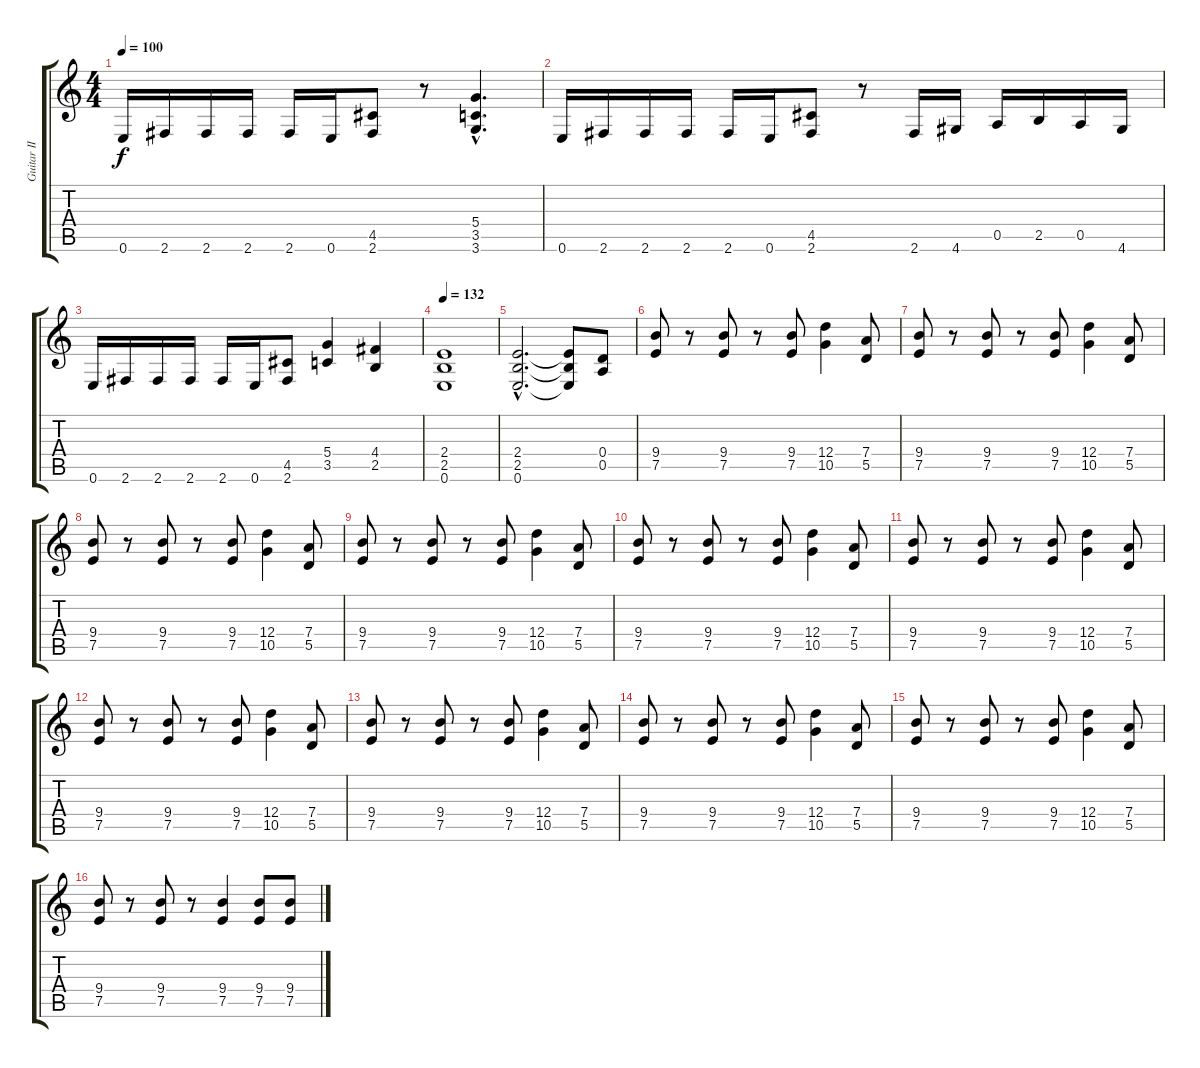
\track ("Guitar II" "Guitar II") {instrument overdrivenguitar}
\staff {score tabs}
\tuning (E4 B3 G3 D3 A2 E2) {hide}
\ts (4 4)
\tempo 100
\clef g2
\ks c
0.6.16{dy f} 2.6.16 2.6.16 2.6.16 2.6.16 0.6.16 (4.5 2.6).8 r.8 (5.4{hac} 3.5{hac} 3.6{hac}).4{d} |
0.6.16 2.6.16 2.6.16 2.6.16 2.6.16 0.6.16 (4.5 2.6).8 r.8 2.6.16 4.6.16 0.5.16 2.5.16 0.5.16 4.6.16 |
0.6.16 2.6.16 2.6.16 2.6.16 2.6.16 0.6.16 (4.5 2.6).8 (5.4 3.5).4 (4.4 2.5).4 |
\tempo 132
(2.4 2.5 0.6).1 |
(2.4{hac} 2.5{hac} 0.6{hac}).2{d} (2.4{t} 2.5{t} 0.6{t}).8 (0.4 0.5).8 |
(9.4 7.5).8 r.8 (9.4 7.5).8 r.8 (9.4 7.5).8 (12.4 10.5).4 (7.4 5.5).8 |
(9.4 7.5).8 r.8 (9.4 7.5).8 r.8 (9.4 7.5).8 (12.4 10.5).4 (7.4 5.5).8 |
(9.4 7.5).8 r.8 (9.4 7.5).8 r.8 (9.4 7.5).8 (12.4 10.5).4 (7.4 5.5).8 |
(9.4 7.5).8 r.8 (9.4 7.5).8 r.8 (9.4 7.5).8 (12.4 10.5).4 (7.4 5.5).8 |
(9.4 7.5).8 r.8 (9.4 7.5).8 r.8 (9.4 7.5).8 (12.4 10.5).4 (7.4 5.5).8 |
(9.4 7.5).8 r.8 (9.4 7.5).8 r.8 (9.4 7.5).8 (12.4 10.5).4 (7.4 5.5).8 |
(9.4 7.5).8 r.8 (9.4 7.5).8 r.8 (9.4 7.5).8 (12.4 10.5).4 (7.4 5.5).8 |
(9.4 7.5).8 r.8 (9.4 7.5).8 r.8 (9.4 7.5).8 (12.4 10.5).4 (7.4 5.5).8 |
(9.4 7.5).8 r.8 (9.4 7.5).8 r.8 (9.4 7.5).8 (12.4 10.5).4 (7.4 5.5).8 |
(9.4 7.5).8 r.8 (9.4 7.5).8 r.8 (9.4 7.5).8 (12.4 10.5).4 (7.4 5.5).8 |
(9.4 7.5).8 r.8 (9.4 7.5).8 r.8 (9.4 7.5).4 (9.4 7.5).8 (9.4 7.5).8
